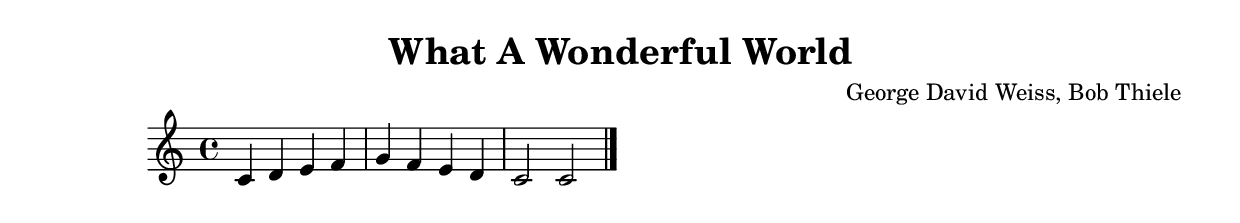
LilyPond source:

\version "2.24.4"

\header {
  title = "What A Wonderful World"
  composer = "George David Weiss, Bob Thiele"
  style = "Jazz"
}

\score {
  \new Staff {
    \clef treble
    \time 4/4
    \key c \major
    
    % Simple chord progression placeholder
    c'4 d' e' f' |
    g' f' e' d' |
    c'2 c'2 |
    \bar "|."
  }
  \layout {}
  \midi {
    \tempo 4 = 120
  }
}